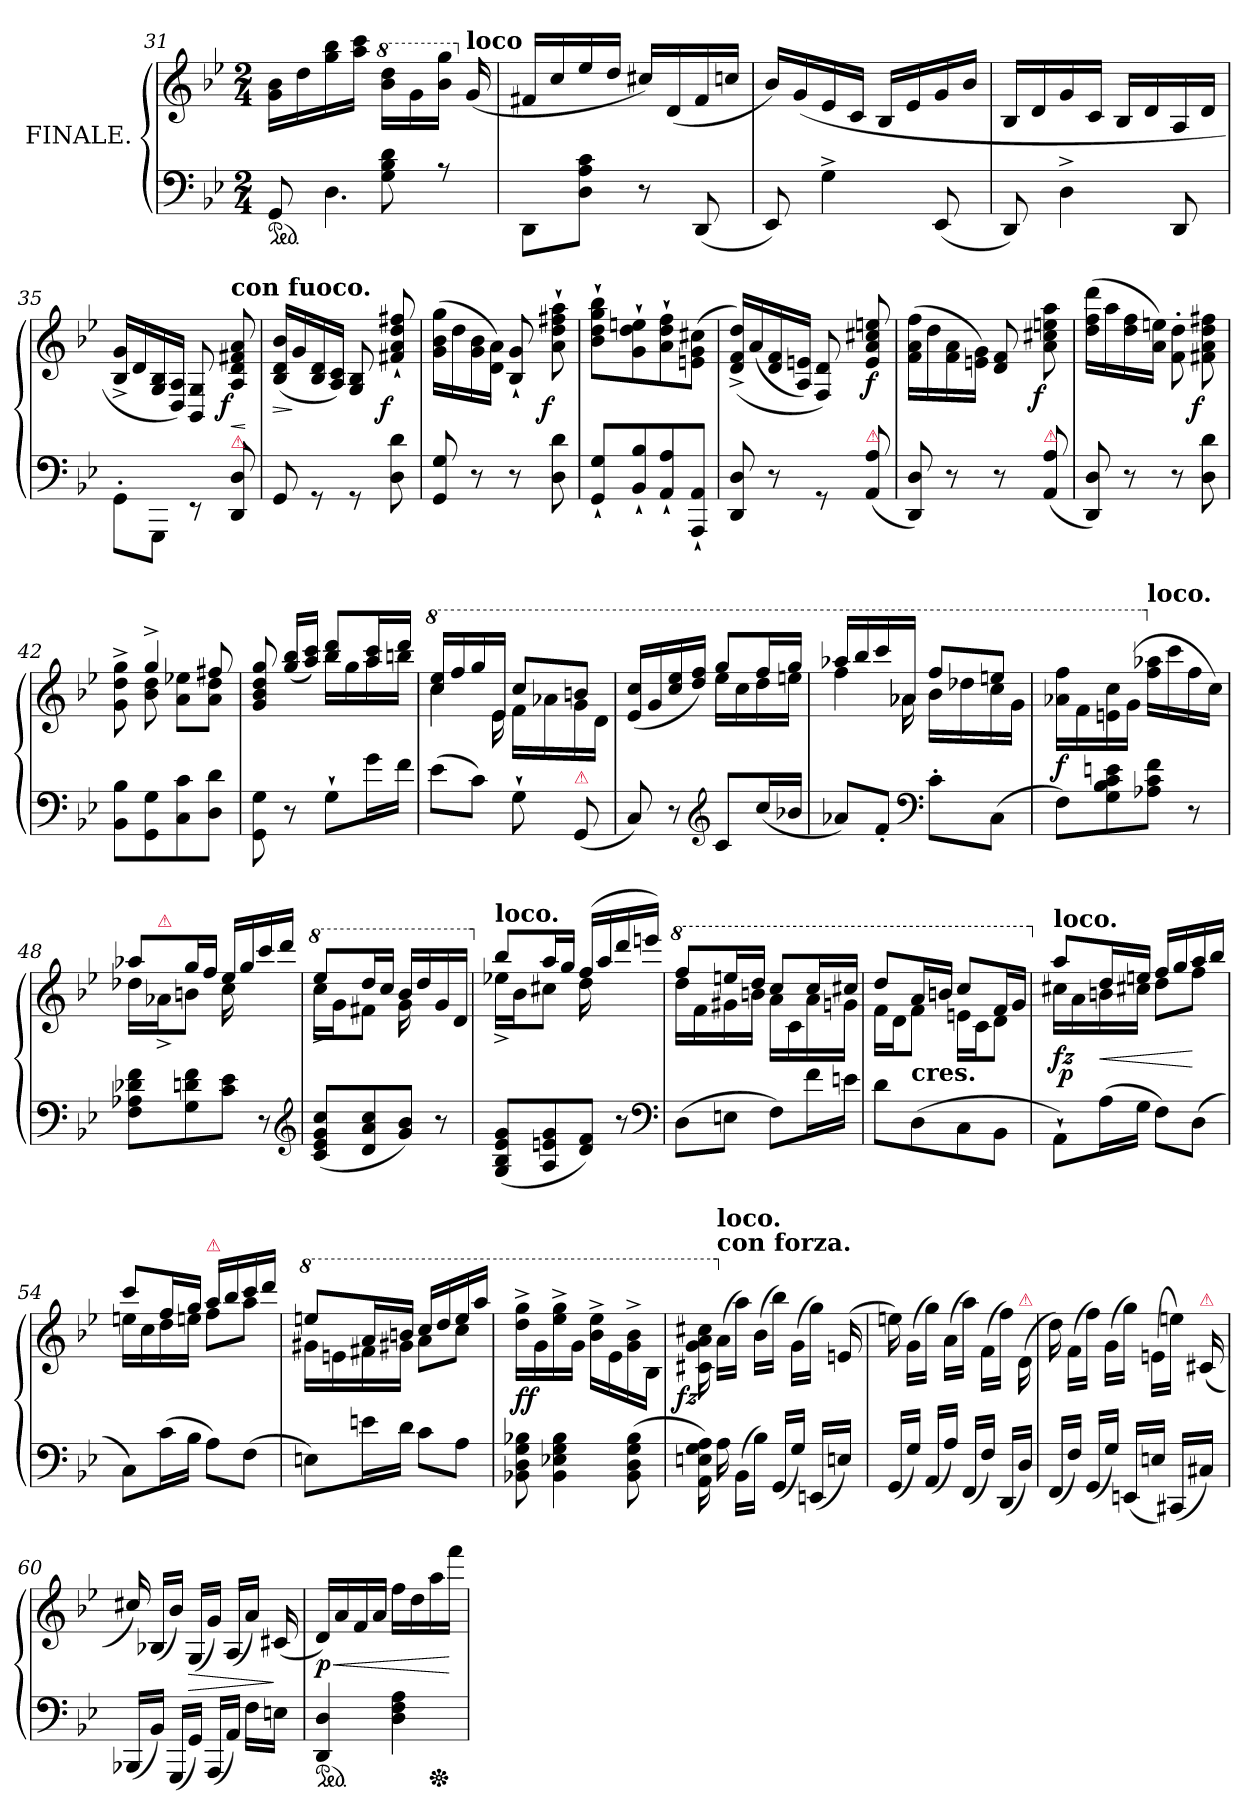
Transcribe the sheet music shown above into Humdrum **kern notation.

**kern	**kern	**dynam
*part1	*part1	*part1
*staff2	*staff1	*staff1/2
*I"FINALE.	*	*
*clefF4	*clefG2	*
*k[b-e-]	*k[b-e-]	*
*g:	*g:	*
*M2/4	*M2/4	*
=31	=31	=31
*^	*	*
*ped	*	*	*
8GG/	8ryy	16g 16b-LL	.
.	.	16dd	.
8rAyy	4.D\	16gg 16bb-	.
.	.	16aa 16cccJJ	.
*	*	*8va	*
8G\ 8B-\ 8d\	.	16bb- 16dddLL	.
.	.	16gg	.
8r	.	16bb- 16gggJJ	.
*	*	*X8va	*
!	!	!LO:TX:a:B:t=loco	!
.	.	(<16g	.
*v	*v	*	*
=32	=32	=32
8DD\L	16f#X/LL	.
.	16cc	.
8D 8A 8cJ	16ee-	.
.	16ddJJ	.
8r	16cc#XLL)	.
.	(<16d	.
(<8DD/	16f#	.
.	16ccnJJ	.
=33	=33	=33
8EE-/)	16b-LL)	.
.	(>16g	.
4G^\	16e-	.
.	16cJJ	.
.	16B-LL	.
.	16e-	.
(<8EE-/	16g	.
.	16b-JJ	.
=34	=34	=34
8DD/)	16B-LL	.
.	16d	.
4D^\	16g	.
.	16cJJ	.
.	16B-LL	.
.	16d	.
8DD/	16A	.
.	16dJJ	.
=35	=35	=35
8GG'>\L	16B-^< 16g^<LL	.
.	16d	.
8GGG\J	16G/ 16B-/	.
.	16D/ 16A/JJ)	.
8rEE	8BB-/ 8G/	.
!	!LO:TX:a:B:t=con fuoco.	!
!LO:TX:a:color=crimson:t=⚠	!	!
!	!	!LO:DY:n=1:rj
8DD/ 8D/	8A 8d 8f#X 8a	< f
.	.	[
=36	=36	=36
8GG/	(<16B- 16d 16b-LL	>
.	16g	]
8rGG	16B- 16d	.
.	16A 16cJJ)	.
8rGG	8G/ 8B-/	.
!	!	!LO:DY:rj
8D\ 8d\	8f#X`</ 8a`</ 8dd`</ 8ff#X`</	f
=37	=37	=37
8GG/ 8G/	(<16g 16b- 16ggLL	.
.	16dd	.
8r	16g 16b-	.
.	16d 16aJJ)	.
8r	8B-`</ 8g`</	.
!	!	!LO:DY:rj
8D 8d	8a`> 8dd`> 8ff#X`> 8aa`>	f
=38	=38	=38
8GG`< 8G`<L	8b-`> 8dd`> 8gg`> 8bb-`>L	.
8BB-`< 8B-`<	8g`> 8dd`> 8een`>	.
8AA`< 8A`<	8a`> 8dd`> 8ff`>	.
8AAA`> 8AA`>J	(>8en 8g 8cc#XJ	.
=39	=39	=39
8DD 8D	(>16d^< 16f^< 16dd^<LL)	.
.	(<16a	.
8r	16d 16f	.
.	16A 16enJJ)	.
8rGG	8F/ 8d/)	.
!LO:TX:a:color=crimson:t=⚠	!	!
(<8AA/ 8A/	8e 8a 8cc#X 8een	f
=40	=40	=40
8DD 8D)	(<16f 16a 16ffLL	.
.	16dd	.
8r	16f 16a	.
.	16en 16gJJ)	.
8r	8d 8f	.
!LO:TX:a:color=crimson:t=⚠	!	!
!	!	!LO:DY:rj
(<8AA/ 8A/	8a 8cc#X 8een 8aa	f
=41	=41	=41
8DD 8D)	(>16dd 16ff 16dddLL	.
.	16aa	.
8r	16dd 16ff	.
.	16a 16eenJJ)	.
8r	8f'>\ 8dd'>\	.
!	!	!LO:DY:rj
8D\ 8d\	8f#X\ 8a\ 8dd\ 8ff#X\	f
=42	=42	=42
*	*^	*
8BB-\ 8B-\L	8rcccyy	8g^> 8dd^> 8gg^>	.
8GG 8G	4gg^>	8b- 8dd	.
8C 8c	.	8a\ 8ee-X\L	.
8D 8dJ	8ff#X	8a 8ddJ	.
=43	=43	=43	=43
8GG\ 8G\	8g/ 8b-/ 8dd/ 8gg/	4reyy	.
8r	(<16gg/ 16bb-/LL	.	.
.	16aa 16cccJJ)	.	.
8G`L	8bb- 8dddL	16bb-LL	.
.	.	16gg	.
16g\L	16aa 16cccL	16aa	.
16f\JJ	16dddJJ	16bbnJJ	.
*	*v	*v	*
=44	=44	=44
*	*8va	*
*	*^	*
*	*	*^	*
(>8e-\L	16ccc 16eee-LL	4ccc	8.rAyy	.
.	16fff	.	.	.
8c\J)	16ggg	.	.	.
.	16ee-JJ	.	16ee-\	.
8G`	8cccL	16ffLL	4rFyy	.
.	.	16aa-X	.	.
!LO:TX:a:color=crimson:t=⚠	!	!	!	!
(<8GG/	8bbnJ	16gg	.	.
.	.	16ddJJ	.	.
*	*	*v	*v	*
=45	=45	=45	=45
8C/)	(<16ee-/ 16ccc/LL	4rcyy	.
.	16gg	.	.
8r	16ccc 16eee-	.	.
.	16ddd 16fffJJ)	.	.
*clefG2	*	*	*
8cL	8gggL	16eee-LL	.
.	.	16ccc	.
(<16ccL	16fffL	16ddd	.
16b-XJJ	16gggJJ	16eeenJJ	.
=46	=46	=46	=46
*	*	*^	*
8a-XL)	16aaa-XLL	4fff	8.rcyy	.
.	16bbb-	.	.	.
8f'J	16cccc	.	.	.
.	16aa-XJJ	.	16aa-X\	.
*clefF4	*	*	*	*
8c'L	8fffL	16bb-LL	4rFyy	.
.	.	16ddd-X	.	.
(>8CJ	8eeenJ	16ccc	.	.
.	.	16ggJJ	.	.
*	*v	*v	*v	*
=47	=47	=47
8FL)	16aa-X 16fffLL	f
.	16ff	.
8G 8B- 8c 8en	16een 16ccc	.
.	(<16ggJJ	.
*	*X8va	*
!	!LO:TX:a:B:t=loco.	!
8A-X 8c 8fJ	16ff 16aa-XLL	.
.	16ccc	.
8r	16ff	.
.	16ccJJ)	.
=48	=48	=48
*	*^	*
8F 8A-X 8d-X 8fL	8aa-XL	16dd-XLL	.
!	!	!LO:TX:a:color=crimson:t=⚠	!
.	.	16a-X^<J	.
8G 8dn 8f	16ggL	8bnJ	.
.	16ffJJ	.	.
8c 8e-J	16ee-LL	16cc	.
.	16gg	8.ryy	.
8r	16ccc	.	.
.	16dddJJ	.	.
*clefG2	*	*	*
=49	=49	=49	=49
*	*8va	*	*
(<8c 8e- 8g 8ccL	8eee-L	16ccc^LL	.
.	.	16ggJ	.
8d 8a 8cc	16dddL	8ff#XJ	.
.	16cccJJ	.	.
8g 8b-J)	16bb-LL	16gg	.
.	16ddd	8.rgyy	.
8r	16gg	.	.
.	16ddJJ	.	.
=50	=50	=50	=50
*	*X8va	*	*
!	!LO:TX:a:B:t=loco.	!	!
(<8G 8B- 8e- 8gL	8bb-L	16ee-X^LL	.
.	.	16b-J	.
8A 8en 8g	16aaL	8cc#XJ	.
.	16ggJJ	.	.
8d 8fJ)	(<16ffLL	16dd	.
.	16aa	8.rgyy	.
8r	16ddd	.	.
.	16eeenJJ)	.	.
*clefF4	*	*	*
=51	=51	=51	=51
*	*8va	*	*
(>8D\L	8fffL	16dddLL	.
.	.	16ff	.
8EnJ	16eeenL	16gg#X	.
.	16dddJJ	16bbnJJ	.
8F\L)	8cccL	16aaLL	.
.	.	16cc	.
16fL	16cccL	16aa	.
16enJJ	16ccc#XJJ	16ggnJJ	.
=52	=52	=52	=52
8dL	8dddL	16ffLL	.
.	.	16ddJ	.
!	!LO:TX:c:B:t=cres.	!	!
(>8D	16aaL	8ffJ	.
.	16bbnJJ	.	.
8C	8cccL	16eenLL	.
.	.	16ccJ	.
8BB-J	16ffL	8ddJ	.
.	16ggJJ	.	.
=53	=53	=53	=53
*	*X8va	*	*
!	!LO:TX:a:B:t=loco.	!	!
8AA`L)	8aaL	16cc#XLL	fz
!	!	!	!LO:DY:rj
.	.	16a	p
(>16AL	16ddL	16bn	<
16GJJ	16eenJJ	16cc#XJJ	.
8FL)	16ffLL	8ddL	.
.	16gg	.	.
(>8DJ	16aa	8ffJ	[
.	16bb-JJ	.	.
=54	=54	=54	=54
8CL)	8cccL	16eenLL	.
.	.	16cc	.
(>16cL	16ffL	16dd	.
16B-JJ	16ggJJ	16eenJJ	.
!	!LO:TX:a:color=crimson:t=⚠	!	!
8AL)	16aaLL	8ffL	.
.	16bb-	.	.
(>8FJ	16ccc	8aaJ	.
.	16dddJJ	.	.
=55	=55	=55	=55
*	*8va	*	*
8EnL)	8eeenL	16gg#XLL	.
.	.	16een	.
16enL	16aaL	16ff#X	.
16dJJ	16bbnJJ	16gg#XJJ	.
8cL	16cccLL	8aaL	.
.	16ddd	.	.
8AJ	16eee	8cccJ	.
.	16aaaJJ	.	.
*	*v	*v	*
=56	=56	=56
8BB-X\ 8D\ 8G\ 8B-X\	16ddd^>\ 16ggg^>\LL	ff
.	16gg	.
4BB- 4E-X 4G 4B-	16eee-^> 16ggg^>	.
.	16ggJJ	.
.	16bb-^>\ 16eee-^>\LL	.
.	16ee-	.
(>8BB- 8D 8G 8B-	16gg^> 16bb-^>	.
.	16b-JJ	.
=57	=57	=57
!	!	!LO:DY:rj
16AA 16En 16G 16A)	16cc#X\ 16gg\ 16aa\ 16ccc#X\	fz
*	*X8va	*
!	!LO:TX:a:B:t=con forza.	!
!	!LO:TX:a:B:t=loco.	!
16A	(>16aLL	.
(>16BB-LL	16aaJJ)	.
16B-JJ)	(>16b-LL	.
(<16GGLL	16bb-JJ)	.
16GJJ)	(>16gLL	.
(<16EEnLL	16ggJJ)	.
16EnJJ)	(>16en/	.
=58	=58	=58
(<16GGLL	16een\)	.
16GJJ)	(>16gLL	.
(<16AA/LL	16ggJJ)	.
16AJJ)	(>16aLL	.
(<16FFLL	16aaJJ)	.
16FJJ)	(>16fLL	.
(<16DDLL	16ffJJ)	.
!	!LO:TX:a:color=crimson:t=⚠	!
16DJJ)	(>16d\	.
=59	=59	=59
(<16FFLL	16dd\)	.
16FJJ)	(>16fLL	.
(<16GGLL	16ffJJ)	.
16GJJ)	(>16gLL	.
(<16EEnLL	16ggJJ)	.
16EnJJ)	(>16en\LL	.
(<16CC#XLL	16eenJJ)	.
!	!LO:TX:a:color=crimson:t=⚠	!
16C#XJJ)	(<16c#X/	.
=60	=60	=60
(<16BBB-XLL	16cc#X/)	.
16BB-JJ)	(<16B-XLL	.
(<16GGGLL	16b-JJ)	.
16GGJJ)	(<16GLL	>
(<16AAALL	16gJJ)	.
16AAJJ)	(<16ALL	.
16FLL	16aJJ)	.
16EnJJ	(<16c#X	]
=61	=61	=61
*ped	*	*
4DD 4D	16dLL)	< p
.	16a	.
.	16f	.
.	16aJJ	.
4D 4F 4A	16ffLL	.
.	16dd	.
*Xped	*	*
.	16aa	.
.	16fffJJ	[
=	=	=
*-	*-	*-
